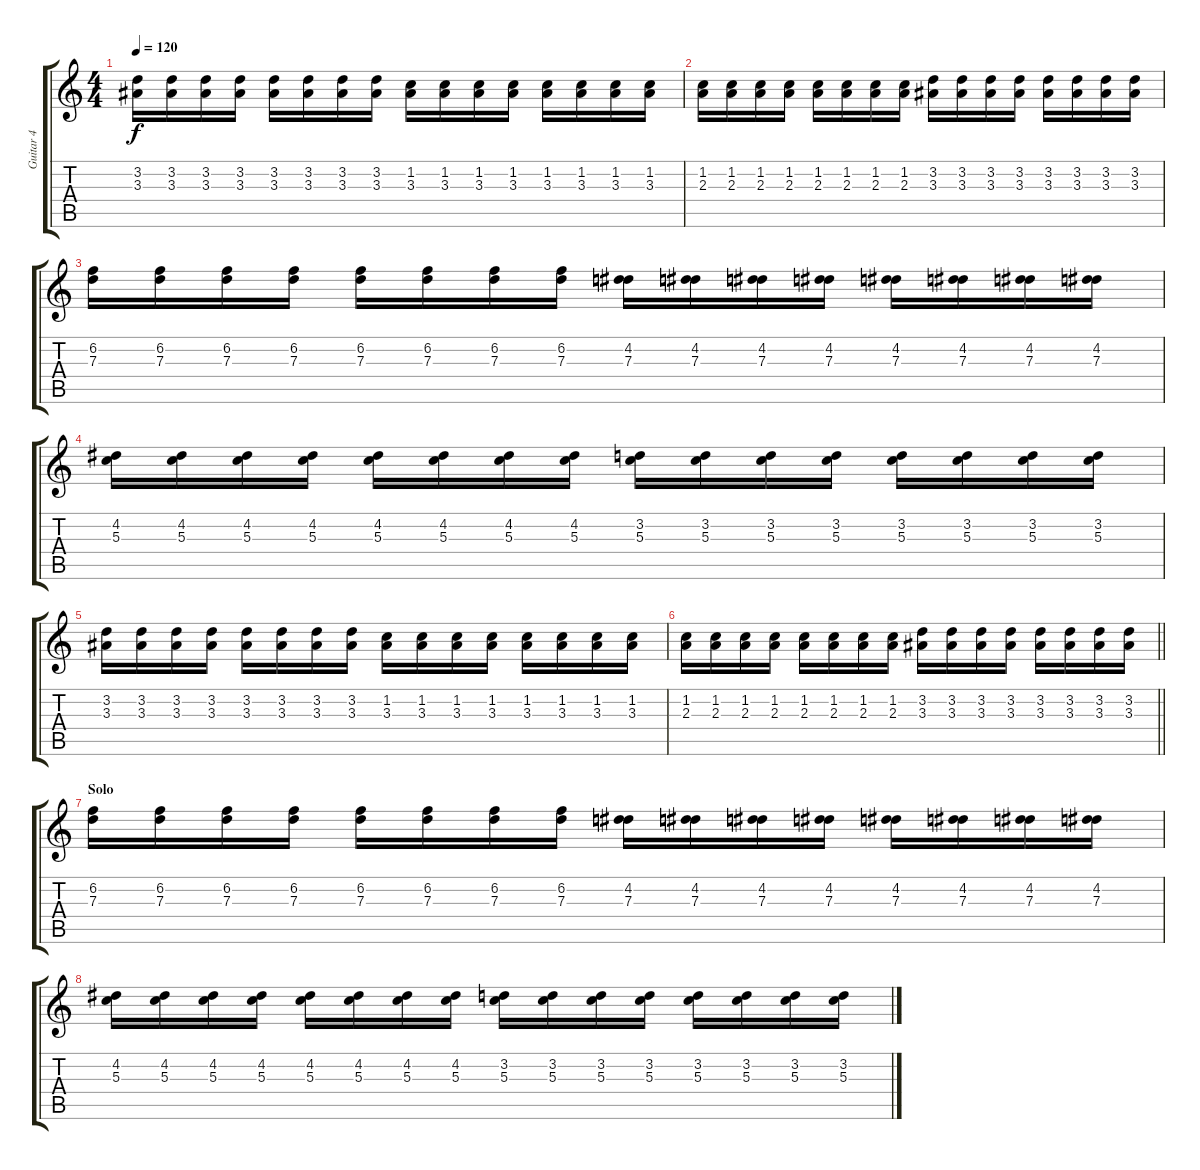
\track ("Guitar 4" "Guitar 4") {instrument acousticguitarsteel}
\staff {score tabs}
\tuning (E4 B3 G3 D3 A2 E2) {hide}
\ts (4 4)
\tempo 120
\clef g2
\ks c
(3.2 3.3).16{dy f} (3.2 3.3).16 (3.2 3.3).16 (3.2 3.3).16 (3.2 3.3).16 (3.2 3.3).16 (3.2 3.3).16 (3.2 3.3).16 (1.2 3.3).16 (1.2 3.3).16 (1.2 3.3).16 (1.2 3.3).16 (1.2 3.3).16 (1.2 3.3).16 (1.2 3.3).16 (1.2 3.3).16 |
(1.2 2.3).16 (1.2 2.3).16 (1.2 2.3).16 (1.2 2.3).16 (1.2 2.3).16 (1.2 2.3).16 (1.2 2.3).16 (1.2 2.3).16 (3.2 3.3).16 (3.2 3.3).16 (3.2 3.3).16 (3.2 3.3).16 (3.2 3.3).16 (3.2 3.3).16 (3.2 3.3).16 (3.2 3.3).16 |
(6.2 7.3).16 (6.2 7.3).16 (6.2 7.3).16 (6.2 7.3).16 (6.2 7.3).16 (6.2 7.3).16 (6.2 7.3).16 (6.2 7.3).16 (4.2 7.3).16 (4.2 7.3).16 (4.2 7.3).16 (4.2 7.3).16 (4.2 7.3).16 (4.2 7.3).16 (4.2 7.3).16 (4.2 7.3).16 |
(4.2 5.3).16 (4.2 5.3).16 (4.2 5.3).16 (4.2 5.3).16 (4.2 5.3).16 (4.2 5.3).16 (4.2 5.3).16 (4.2 5.3).16 (3.2 5.3).16 (3.2 5.3).16 (3.2 5.3).16 (3.2 5.3).16 (3.2 5.3).16 (3.2 5.3).16 (3.2 5.3).16 (3.2 5.3).16 |
(3.2 3.3).16 (3.2 3.3).16 (3.2 3.3).16 (3.2 3.3).16 (3.2 3.3).16 (3.2 3.3).16 (3.2 3.3).16 (3.2 3.3).16 (1.2 3.3).16 (1.2 3.3).16 (1.2 3.3).16 (1.2 3.3).16 (1.2 3.3).16 (1.2 3.3).16 (1.2 3.3).16 (1.2 3.3).16 |
\barLineRight lightlight
(1.2 2.3).16 (1.2 2.3).16 (1.2 2.3).16 (1.2 2.3).16 (1.2 2.3).16 (1.2 2.3).16 (1.2 2.3).16 (1.2 2.3).16 (3.2 3.3).16 (3.2 3.3).16 (3.2 3.3).16 (3.2 3.3).16 (3.2 3.3).16 (3.2 3.3).16 (3.2 3.3).16 (3.2 3.3).16 |
\section ("" "Solo")
(6.2 7.3).16 (6.2 7.3).16 (6.2 7.3).16 (6.2 7.3).16 (6.2 7.3).16 (6.2 7.3).16 (6.2 7.3).16 (6.2 7.3).16 (4.2 7.3).16 (4.2 7.3).16 (4.2 7.3).16 (4.2 7.3).16 (4.2 7.3).16 (4.2 7.3).16 (4.2 7.3).16 (4.2 7.3).16 |
(4.2 5.3).16 (4.2 5.3).16 (4.2 5.3).16 (4.2 5.3).16 (4.2 5.3).16 (4.2 5.3).16 (4.2 5.3).16 (4.2 5.3).16 (3.2 5.3).16 (3.2 5.3).16 (3.2 5.3).16 (3.2 5.3).16 (3.2 5.3).16 (3.2 5.3).16 (3.2 5.3).16 (3.2 5.3).16
